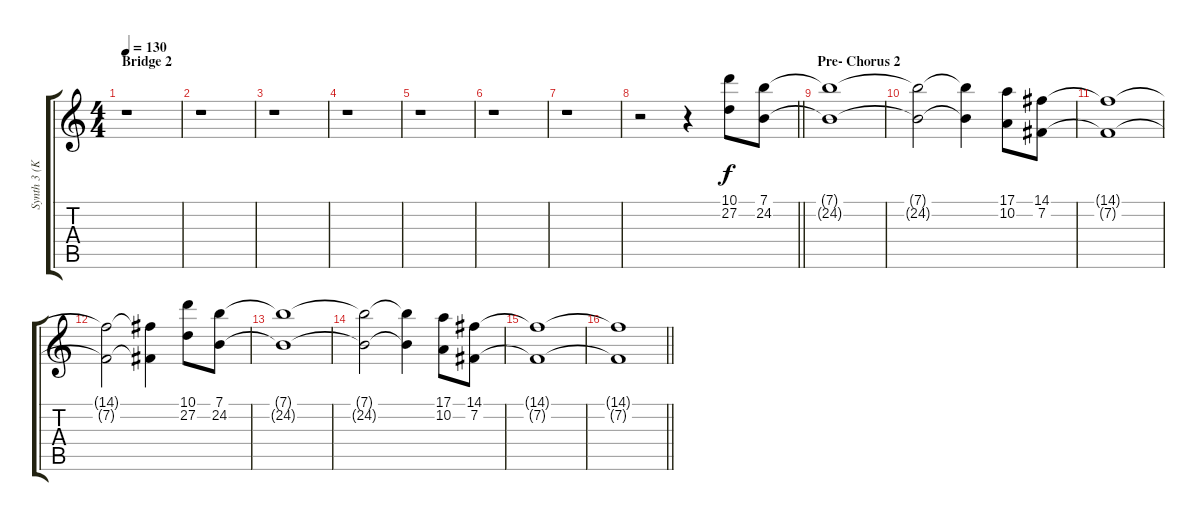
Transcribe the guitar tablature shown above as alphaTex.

\track ("Synth 3 (Keys)" "Synth 3 (K") {instrument lead2sawtooth}
\staff {score tabs}
\tuning (E4 B3 G3 D3 A2 E2) {hide}
\ts (4 4)
\section ("" "Bridge 2")
\tempo 130
\clef g2
\ks c
r.1{dy f} |
r.1 |
r.1 |
r.1 |
r.1 |
r.1 |
r.1 |
\barLineRight lightlight
r.2 r.4 (10.1 27.2).8 (7.1 24.2).8 |
\section ("" "Pre- Chorus 2")
(7.1{t} 24.2{t}).1 |
(7.1{t} 24.2{t}).2 (7.1{t} 24.2{t}).4 (17.1 10.2).8 (14.1 7.2).8 |
(14.1{t} 7.2{t}).1 |
(14.1{t} 7.2{t}).2 (14.1{t} 7.2{t}).4 (10.1 27.2).8 (7.1 24.2).8 |
(7.1{t} 24.2{t}).1 |
(7.1{t} 24.2{t}).2 (7.1{t} 24.2{t}).4 (17.1 10.2).8 (14.1 7.2).8 |
(14.1{t} 7.2{t}).1 |
\barLineRight lightlight
(14.1{t} 7.2{t}).1
